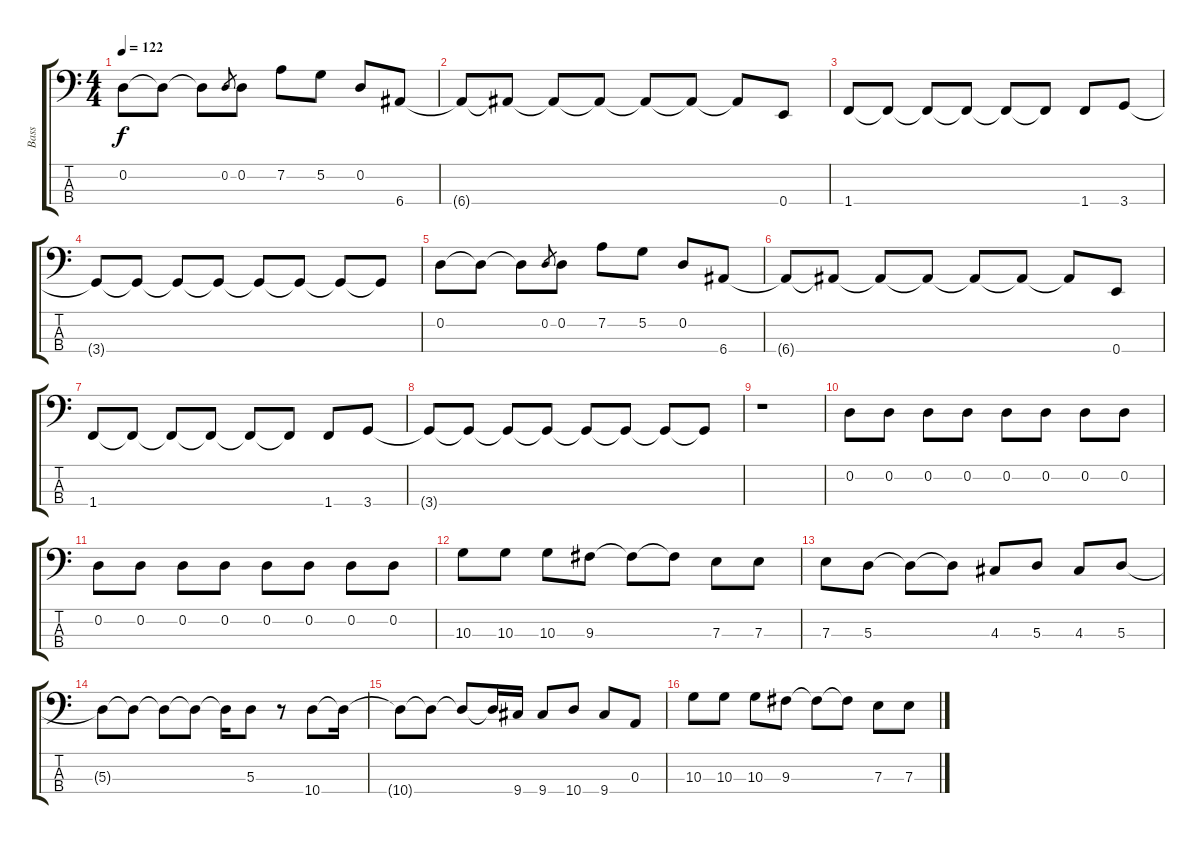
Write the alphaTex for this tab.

\track ("Bass" "Bass") {instrument electricbassfinger}
\staff {score tabs}
\tuning (G2 D2 A1 E1) {hide}
\ts (4 4)
\tempo 122
\clef f4
\ks c
0.2.8{dy f} 0.2{t}.8 0.2{t}.8 0.2.8{gr} 0.2.8 7.2.8 5.2.8 0.2.8 6.4.8 |
6.4{t}.8 6.4{t}.8 6.4{t}.8 6.4{t}.8 6.4{t}.8 6.4{t}.8 6.4{t}.8 0.4.8 |
1.4.8 1.4{t}.8 1.4{t}.8 1.4{t}.8 1.4{t}.8 1.4{t}.8 1.4.8 3.4.8 |
3.4{t}.8 3.4{t}.8 3.4{t}.8 3.4{t}.8 3.4{t}.8 3.4{t}.8 3.4{t}.8 3.4{t}.8 |
0.2.8 0.2{t}.8 0.2{t}.8 0.2.8{gr} 0.2.8 7.2.8 5.2.8 0.2.8 6.4.8 |
6.4{t}.8 6.4{t}.8 6.4{t}.8 6.4{t}.8 6.4{t}.8 6.4{t}.8 6.4{t}.8 0.4.8 |
1.4.8 1.4{t}.8 1.4{t}.8 1.4{t}.8 1.4{t}.8 1.4{t}.8 1.4.8 3.4.8 |
3.4{t}.8 3.4{t}.8 3.4{t}.8 3.4{t}.8 3.4{t}.8 3.4{t}.8 3.4{t}.8 3.4{t}.8 |
r.1 |
0.2.8 0.2.8 0.2.8 0.2.8 0.2.8 0.2.8 0.2.8 0.2.8 |
0.2.8 0.2.8 0.2.8 0.2.8 0.2.8 0.2.8 0.2.8 0.2.8 |
10.3.8 10.3.8 10.3.8 9.3.8 9.3{t}.8 9.3{t}.8 7.3.8 7.3.8 |
7.3.8 5.3.8 5.3{t}.8 5.3{t}.8 4.3.8 5.3.8 4.3.8 5.3.8 |
5.3{t}.8 5.3{t}.8 5.3{t}.8 5.3{t}.8 5.3{t}.16 5.3.8 r.8 10.4.8 10.4{t}.16 |
10.4{t}.8 10.4{t}.8 10.4{t}.8 10.4{t}.16 9.4.16 9.4.8 10.4.8 9.4.8 0.3.8 |
10.3.8 10.3.8 10.3.8 9.3.8 9.3{t}.8 9.3{t}.8 7.3.8 7.3.8
